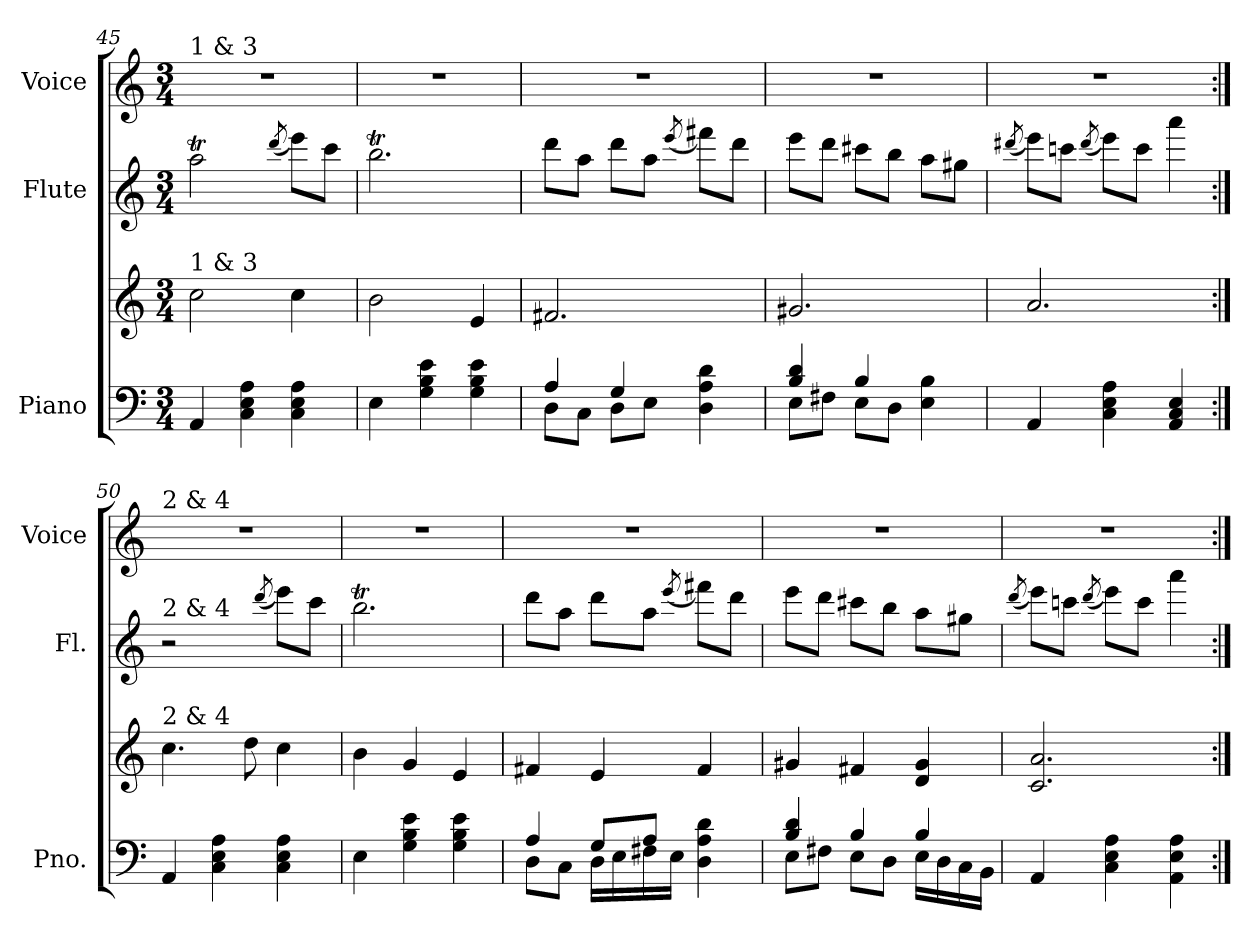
**kern	**kern	**kern	**kern
*part3	*part3	*part2	*part1
*staff4	*staff3	*staff2	*staff1
*I"Piano	*	*I"Flute	*I"Voice
*I'Pno.	*	*I'Fl.	*I'Voice
*clefF4	*clefG2	*clefG2	*clefG2
*k[]	*k[]	*k[]	*k[]
*C:	*C:	*C:	*C:
*M3/4	*M3/4	*M3/4	*M3/4
=45	=45	=45	=45
!	!	!	!LO:TX:a:t=1 & 3
!	!LO:TX:a:t=1 & 3	!	!
!	!	!	!LO:N:vis=1
4AAi/	2cci\	2aaTi\	2.r
4Ci\ 4Ei 4Ai	.	.	.
.	.	(8qdddi/	.
4Ci\ 4Ei 4Ai	4cci\	8eeei\L)	.
.	.	8ccci\J	.
=46	=46	=46	=46
!	!	!	!LO:N:vis=1
4Ei\	2bi\	2.bbti\	2.r
4Gi\ 4Bi 4ei	.	.	.
4Gi\ 4Bi 4ei	4ei/	.	.
!!LO:LB:g=z
=47	=47	=47	=47
*^	*	*	*
!	!	!	!	!LO:N:vis=1
4Ai/	8Di\L	2.f#Xi/	8dddi\L	2.r
.	8Ci\J	.	8aai\J	.
4Gi/	8Di\L	.	8dddi\L	.
.	8Ei\J	.	8aai\J	.
.	.	.	(8qeeei/	.
4Di\ 4Ai 4di	4ryy	.	8fff#Xi\L)	.
.	.	.	8dddi\J	.
=48	=48	=48	=48	=48
!	!	!	!	!LO:N:vis=1
4Bi/ 4di	8Ei\L	2.g#Xi/	8eeei\L	2.r
.	8F#Xi\J	.	8dddi\J	.
4Bi/	8Ei\L	.	8ccc#Xi\L	.
.	8Di\J	.	8bbi\J	.
4Ei\ 4Bi	4ryy	.	8aai\L	.
.	.	.	8gg#Xi\J	.
*v	*v	*	*	*
=49	=49	=49	=49
.	.	(8qddd#Xi/	.
!	!	!	!LO:N:vis=1
4AAi/	2.ai/	8eeei\L)	2.r
.	.	8cccni\J	.
.	.	(8qddd#i/	.
4Ci\ 4Ei 4Ai	.	8eeei\L)	.
.	.	8ccci\J	.
4AAi/ 4Ci 4Ei	.	4aaai\	.
=50:|!	=50:|!	=50:|!	=50:|!
!	!	!	!LO:TX:a:t=2 & 4
!	!	!LO:TX:a:t=2 & 4	!
!	!LO:TX:a:t=2 & 4	!	!
!	!	!	!LO:N:vis=1
4AAi/	4.cci\	2rt	2.r
4Ci\ 4Ei 4Ai	.	.	.
.	8ddi\	.	.
.	.	(8qdddi/	.
4Ci\ 4Ei 4Ai	4cci\	8eeei\L)	.
.	.	8ccci\J	.
!!LO:LB:g=z
=51	=51	=51	=51
!	!	!	!LO:N:vis=1
4Ei\	4bi\	2.bbti\	2.r
4Gi\ 4Bi 4ei	4gi/	.	.
4Gi\ 4Bi 4ei	4ei/	.	.
=52	=52	=52	=52
*^	*	*	*
!	!	!	!	!LO:N:vis=1
4Ai/	8Di\L	4f#Xi/	8dddi\L	2.r
.	8Ci\J	.	8aai\J	.
8Gi/L	16Di\LL	4ei/	8dddi\L	.
.	16Ei\	.	.	.
8Ai/J	16F#Xi\	.	8aai\J	.
.	16Ei\JJ	.	.	.
.	.	.	(8qeeei/	.
4Di\ 4Ai 4di	4ryy	4f#i/	8fff#Xi\L)	.
.	.	.	8dddi\J	.
=53	=53	=53	=53	=53
!	!	!	!	!LO:N:vis=1
4Bi/ 4di	8Ei\L	4g#Xi/	8eeei\L	2.r
.	8F#Xi\J	.	8dddi\J	.
4Bi/	8Ei\L	4f#Xi/	8ccc#Xi\L	.
.	8Di\J	.	8bbi\J	.
4Bi/	16Ei\LL	4di/ 4g#i	8aai\L	.
.	16Di\	.	.	.
.	16Ci\	.	8gg#Xi\J	.
.	16BBi\JJ	.	.	.
*v	*v	*	*	*
=54	=54	=54	=54
.	.	(8qdddi/	.
!	!	!	!LO:N:vis=1
4AAi/	2.ci/ 2.ai	8eeei\L)	2.r
.	.	8cccni\J	.
.	.	(8qdddi/	.
4Ci\ 4Ei 4Ai	.	8eeei\L)	.
.	.	8ccci\J	.
4AAi\ 4Ei 4Ai	.	4aaai\	.
=:|!	=:|!	=:|!	=:|!
*-	*-	*-	*-
